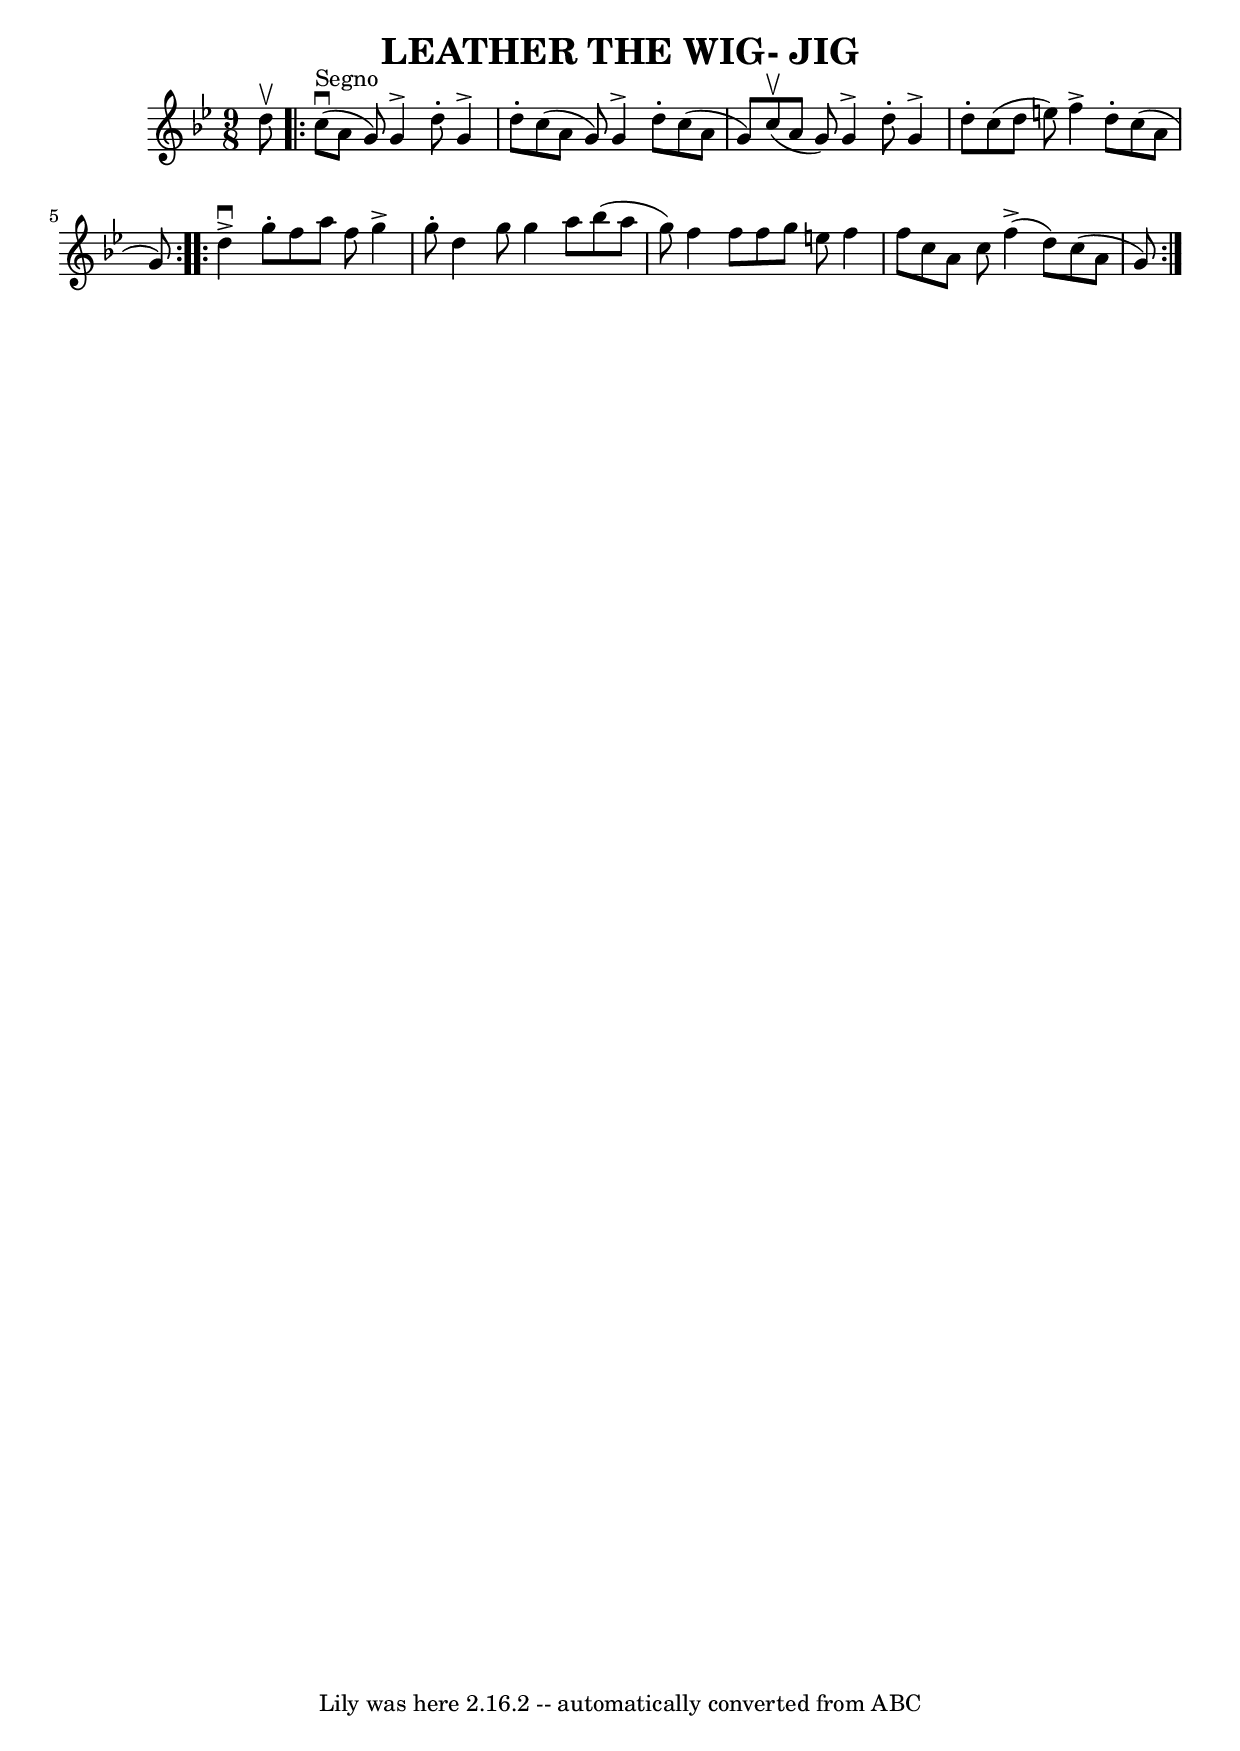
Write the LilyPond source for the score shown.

\version "2.16.2"
\include "Mammoth.ily"
\header {
  %% book = "Ryan's Mammoth Collection of Fiddle Tunes"
  crossRefNumber = "1"
  footnotes = ""
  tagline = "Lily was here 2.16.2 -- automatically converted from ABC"
  title = "LEATHER THE WIG- JIG"

}
voicedefault =  {


  \time 9/8 
  \key g \minor
  d''8^\upbow         
  \repeat volta 2 {
    c''8^"Segno"(^\downbow a'8 g'8) g'4^\accent d''8-. g'4^\accent   
    d''8-.   |
    c''8 (a'8 g'8) g'4^\accent d''8-. c''8 (
    a'8 g'8)       |
    c''8 (^\upbow a'8 g'8) g'4^\accent d''8-. g'4^\accent d''8-.   |
    c''8 (d''8 e''8-) f''4^\accent d''8-. c''8 (a'8 g'8)   
  }     

  \repeat volta 2 {
    d''4^\downbow^\accent g''8-. f''8 a''8 f''8    
    g''4^\accent g''8-.   |
    d''4 g''8 g''4 a''8 bes''8 (
    a''8 g''8)       |
    f''4 f''8 f''8 g''8 e''8 f''4  
    f''8    |
    c''8 a'8 c''8 f''4 (^\accent d''8) c''8 
    (a'8 g'8)     
  }   

}

\score{
  <<

    \context Staff="default"
    {
      \voicedefault 
      
    }

  >>
  \layout {
    
  }
  \midi {
  }

}
